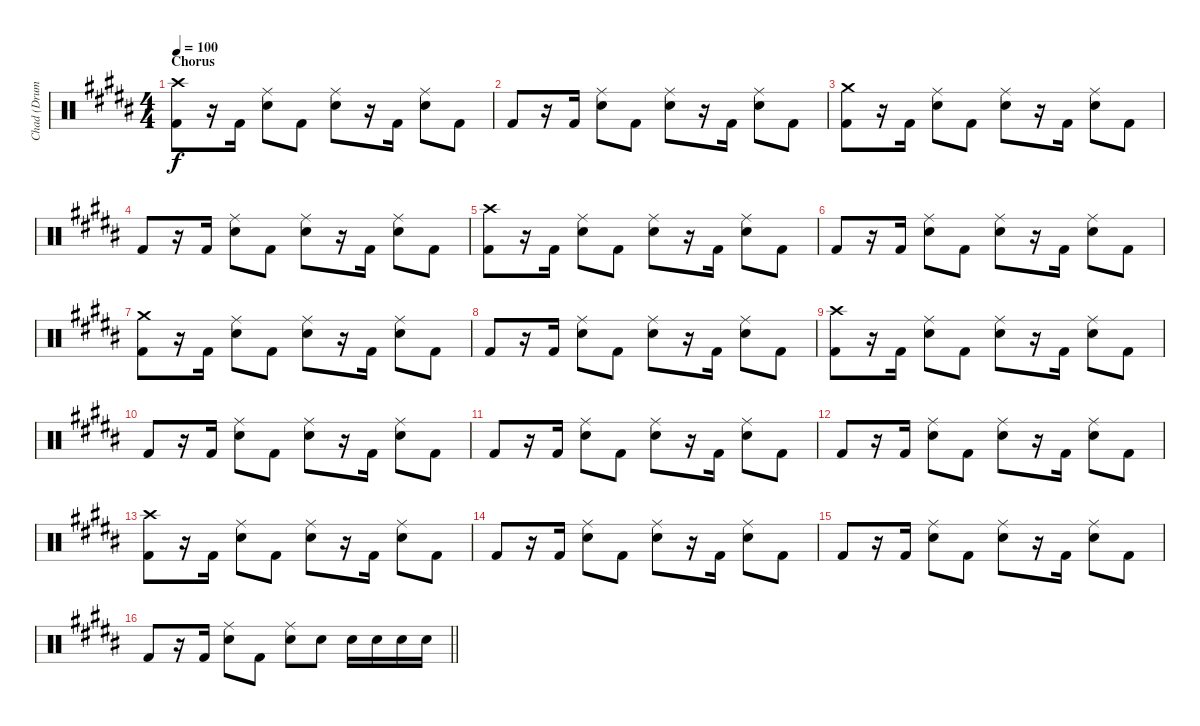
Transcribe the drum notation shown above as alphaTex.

\track ("Chad (Drums)" "Chad (Drum") {instrument percussion bank 177}
\staff {score}
\articulation defaults
\ts (4 4)
\section ("" "Chorus")
\tempo 100
\clef neutral
\ks b
("Crash high (hit)" "Kick (hit) 2").8{dy f} r.16 "Kick (hit) 2".16 ("Ride (middle)" "Electric Snare (hit)").8 "Kick (hit) 2".8 ("Ride (middle)" "Electric Snare (hit)").8 r.16 "Kick (hit) 2".16 ("Ride (middle)" "Electric Snare (hit)").8 "Kick (hit) 2".8 |
"Kick (hit) 2".8 r.16 "Kick (hit) 2".16 ("Ride (middle)" "Electric Snare (hit)").8 "Kick (hit) 2".8 ("Ride (middle)" "Electric Snare (hit)").8 r.16 "Kick (hit) 2".16 ("Ride (middle)" "Electric Snare (hit)").8 "Kick (hit) 2".8 |
("Crash medium (hit)" "Kick (hit) 2").8 r.16 "Kick (hit) 2".16 ("Ride (middle)" "Electric Snare (hit)").8 "Kick (hit) 2".8 ("Ride (middle)" "Electric Snare (hit)").8 r.16 "Kick (hit) 2".16 ("Ride (middle)" "Electric Snare (hit)").8 "Kick (hit) 2".8 |
"Kick (hit) 2".8 r.16 "Kick (hit) 2".16 ("Ride (middle)" "Electric Snare (hit)").8 "Kick (hit) 2".8 ("Ride (middle)" "Electric Snare (hit)").8 r.16 "Kick (hit) 2".16 ("Ride (middle)" "Electric Snare (hit)").8 "Kick (hit) 2".8 |
("Crash high (hit)" "Kick (hit) 2").8 r.16 "Kick (hit) 2".16 ("Ride (middle)" "Electric Snare (hit)").8 "Kick (hit) 2".8 ("Ride (middle)" "Electric Snare (hit)").8 r.16 "Kick (hit) 2".16 ("Ride (middle)" "Electric Snare (hit)").8 "Kick (hit) 2".8 |
"Kick (hit) 2".8 r.16 "Kick (hit) 2".16 ("Ride (middle)" "Electric Snare (hit)").8 "Kick (hit) 2".8 ("Ride (middle)" "Electric Snare (hit)").8 r.16 "Kick (hit) 2".16 ("Ride (middle)" "Electric Snare (hit)").8 "Kick (hit) 2".8 |
("Crash medium (hit)" "Kick (hit) 2").8 r.16 "Kick (hit) 2".16 ("Ride (middle)" "Electric Snare (hit)").8 "Kick (hit) 2".8 ("Ride (middle)" "Electric Snare (hit)").8 r.16 "Kick (hit) 2".16 ("Ride (middle)" "Electric Snare (hit)").8 "Kick (hit) 2".8 |
"Kick (hit) 2".8 r.16 "Kick (hit) 2".16 ("Ride (middle)" "Electric Snare (hit)").8 "Kick (hit) 2".8 ("Ride (middle)" "Electric Snare (hit)").8 r.16 "Kick (hit) 2".16 ("Ride (middle)" "Electric Snare (hit)").8 "Kick (hit) 2".8 |
("Crash high (hit)" "Kick (hit) 2").8 r.16 "Kick (hit) 2".16 ("Ride (middle)" "Electric Snare (hit)").8 "Kick (hit) 2".8 ("Ride (middle)" "Electric Snare (hit)").8 r.16 "Kick (hit) 2".16 ("Ride (middle)" "Electric Snare (hit)").8 "Kick (hit) 2".8 |
"Kick (hit) 2".8 r.16 "Kick (hit) 2".16 ("Ride (middle)" "Electric Snare (hit)").8 "Kick (hit) 2".8 ("Ride (middle)" "Electric Snare (hit)").8 r.16 "Kick (hit) 2".16 ("Ride (middle)" "Electric Snare (hit)").8 "Kick (hit) 2".8 |
"Kick (hit) 2".8 r.16 "Kick (hit) 2".16 ("Ride (middle)" "Electric Snare (hit)").8 "Kick (hit) 2".8 ("Ride (middle)" "Electric Snare (hit)").8 r.16 "Kick (hit) 2".16 ("Ride (middle)" "Electric Snare (hit)").8 "Kick (hit) 2".8 |
"Kick (hit) 2".8 r.16 "Kick (hit) 2".16 ("Ride (middle)" "Electric Snare (hit)").8 "Kick (hit) 2".8 ("Ride (middle)" "Electric Snare (hit)").8 r.16 "Kick (hit) 2".16 ("Ride (middle)" "Electric Snare (hit)").8 "Kick (hit) 2".8 |
("Crash high (hit)" "Kick (hit) 2").8 r.16 "Kick (hit) 2".16 ("Ride (middle)" "Electric Snare (hit)").8 "Kick (hit) 2".8 ("Ride (middle)" "Electric Snare (hit)").8 r.16 "Kick (hit) 2".16 ("Ride (middle)" "Electric Snare (hit)").8 "Kick (hit) 2".8 |
"Kick (hit) 2".8 r.16 "Kick (hit) 2".16 ("Ride (middle)" "Electric Snare (hit)").8 "Kick (hit) 2".8 ("Ride (middle)" "Electric Snare (hit)").8 r.16 "Kick (hit) 2".16 ("Ride (middle)" "Electric Snare (hit)").8 "Kick (hit) 2".8 |
"Kick (hit) 2".8 r.16 "Kick (hit) 2".16 ("Ride (middle)" "Electric Snare (hit)").8 "Kick (hit) 2".8 ("Ride (middle)" "Electric Snare (hit)").8 r.16 "Kick (hit) 2".16 ("Ride (middle)" "Electric Snare (hit)").8 "Kick (hit) 2".8 |
\barLineRight lightlight "Kick (hit) 2".8
r.16 "Kick (hit) 2".16 ("Ride (middle)" "Electric Snare (hit)").8 "Kick (hit) 2".8 ("Ride (middle)" "Electric Snare (hit)").8 "Electric Snare (hit)".8 "Electric Snare (hit)".16 "Electric Snare (hit)".16 "Electric Snare (hit)".16 "Electric Snare (hit)".16
